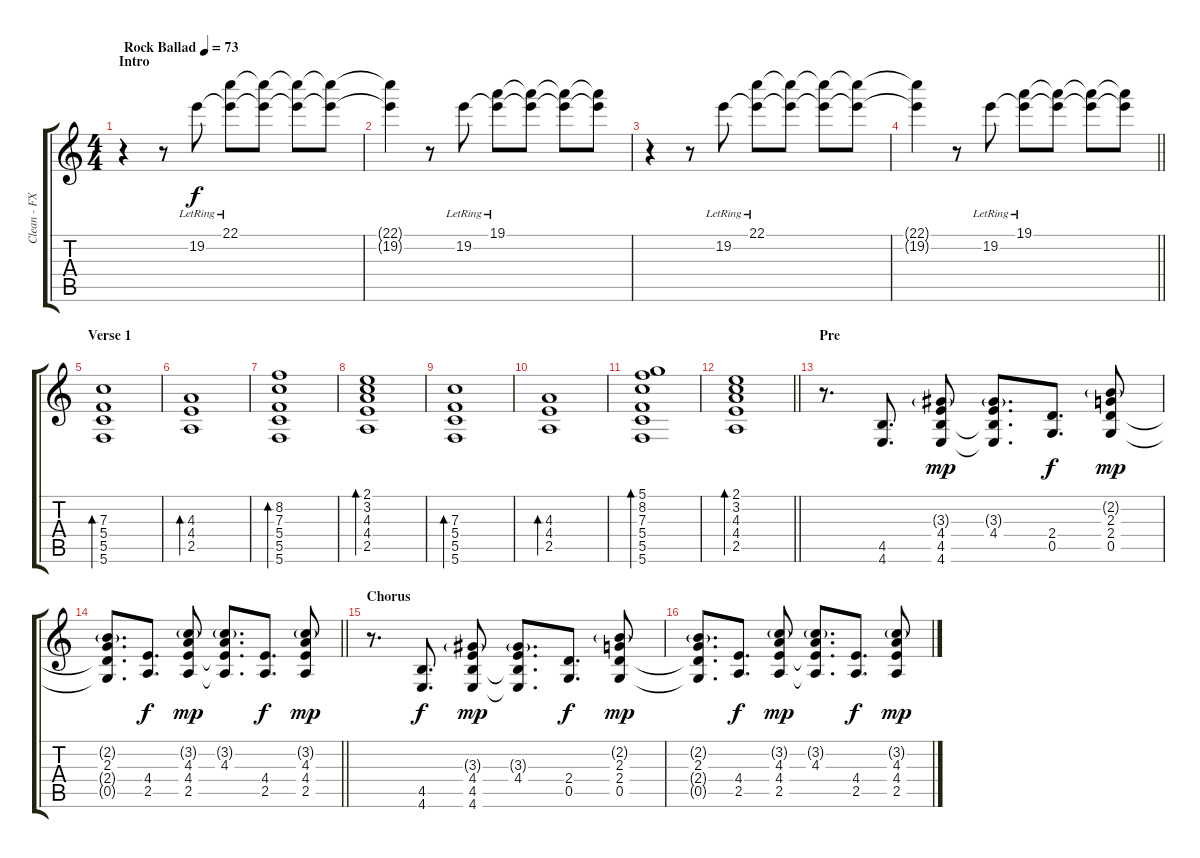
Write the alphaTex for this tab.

\track ("Clean - FX/Overdubs" "Clean - FX") {instrument electricguitarclean}
\staff {score tabs}
\tuning (D4 A3 F3 C3 G2 C2) {hide}
\ts (4 4)
\section ("" "Intro")
\tempo (73 "Rock Ballad")
\clef g2
\ks c
r.4{dy f instrument electricguitarclean} r.8 19.2{lr}.8 (22.1{lr} 19.2{t}).8 (22.1{t} 19.2{t}).8 (22.1{t} 19.2{t}).8 (22.1{t} 19.2{t}).8 |
(22.1{t} 19.2{t}).4 r.8 19.2{lr}.8 (19.1{lr} 19.2{t}).8 (19.1{t} 19.2{t}).8 (19.1{t} 19.2{t}).8 (19.1{t} 19.2{t}).8 |
r.4 r.8 19.2{lr}.8 (22.1{lr} 19.2{t}).8 (22.1{t} 19.2{t}).8 (22.1{t} 19.2{t}).8 (22.1{t} 19.2{t}).8 |
\barLineRight lightlight
(22.1{t} 19.2{t}).4 r.8 19.2{lr}.8 (19.1{lr} 19.2{t}).8 (19.1{t} 19.2{t}).8 (19.1{t} 19.2{t}).8 (19.1{t} 19.2{t}).8 |
\section ("" "Verse 1")
(7.3 5.4 5.5 5.6).1{bd 120} |
(4.3 4.4 2.5).1{bd 120} |
(8.2 7.3 5.4 5.5 5.6).1{bd 60} |
(2.1 3.2 4.3 4.4 2.5).1{bd 60} |
(7.3 5.4 5.5 5.6).1{bd 120} |
(4.3 4.4 2.5).1{bd 120} |
(5.1 8.2 7.3 5.4 5.5 5.6).1{bd 60} |
\barLineRight lightlight
(2.1 3.2 4.3 4.4 2.5).1{bd 60} |
\section ("" "Pre")
r.8{d} (4.5 4.6).8{d} (3.3{g} 4.4 4.5 4.6).8{dy mp} (3.3{g} 4.4 4.5{t} 4.6{t}).8{d} (2.4 0.5).8{d dy f} (2.2{g} 2.3 2.4 0.5).8{dy mp} |
\barLineRight lightlight
(2.2{g} 2.3 2.4{t} 0.5{t}).8{d} (4.4 2.5).8{d dy f} (3.2{g} 4.3 4.4 2.5).8{dy mp} (3.2{g} 4.3 4.4{t} 2.5{t}).8{d} (4.4 2.5).8{d dy f} (3.2{g} 4.3 4.4 2.5).8{dy mp} |
\section ("" "Chorus")
r.8{d} (4.5 4.6).8{d dy f} (3.3{g} 4.4 4.5 4.6).8{dy mp} (3.3{g} 4.4 4.5{t} 4.6{t}).8{d} (2.4 0.5).8{d dy f} (2.2{g} 2.3 2.4 0.5).8{dy mp} |
(2.2{g} 2.3 2.4{t} 0.5{t}).8{d} (4.4 2.5).8{d dy f} (3.2{g} 4.3 4.4 2.5).8{dy mp} (3.2{g} 4.3 4.4{t} 2.5{t}).8{d} (4.4 2.5).8{d dy f} (3.2{g} 4.3 4.4 2.5).8{dy mp}
